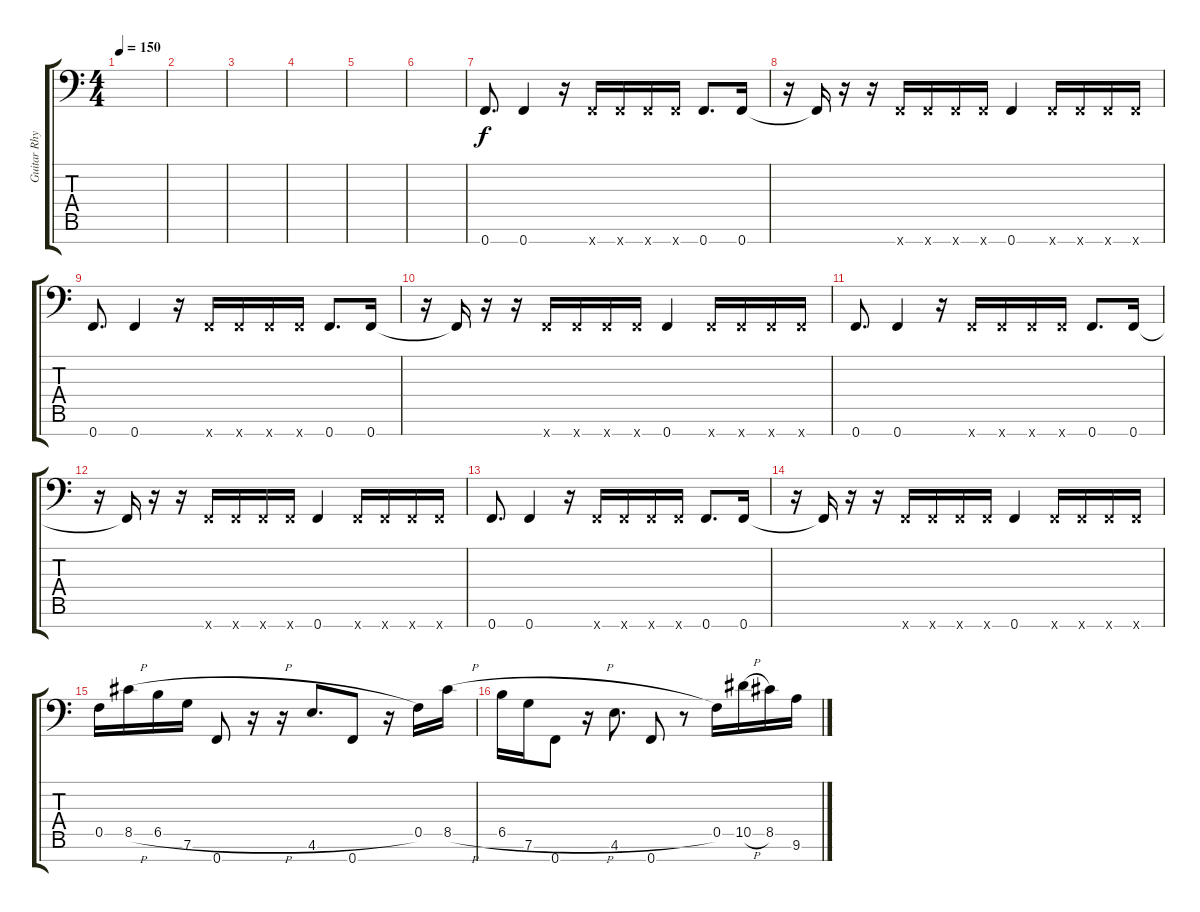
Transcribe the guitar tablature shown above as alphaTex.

\track ("Guitar Rhytm" "Guitar Rhy") {instrument distortionguitar}
\staff {score tabs}
\tuning (C4 G3 D3 Bb2 F2 C2 F1) {hide}
\ts (4 4)
\tempo 150
\clef f4
\ks c
|
|
|
|
|
|
0.7.8{d} 0.7.4 r.16 0.7{x}.16 0.7{x}.16 0.7{x}.16 0.7{x}.16 0.7.8{d} 0.7.16 |
r.16 0.7{t}.16 r.16 r.16 0.7{x}.16 0.7{x}.16 0.7{x}.16 0.7{x}.16 0.7.4 0.7{x}.16 0.7{x}.16 0.7{x}.16 0.7{x}.16 |
0.7.8{d} 0.7.4 r.16 0.7{x}.16 0.7{x}.16 0.7{x}.16 0.7{x}.16 0.7.8{d} 0.7.16 |
r.16 0.7{t}.16 r.16 r.16 0.7{x}.16 0.7{x}.16 0.7{x}.16 0.7{x}.16 0.7.4 0.7{x}.16 0.7{x}.16 0.7{x}.16 0.7{x}.16 |
0.7.8{d} 0.7.4 r.16 0.7{x}.16 0.7{x}.16 0.7{x}.16 0.7{x}.16 0.7.8{d} 0.7.16 |
r.16 0.7{t}.16 r.16 r.16 0.7{x}.16 0.7{x}.16 0.7{x}.16 0.7{x}.16 0.7.4 0.7{x}.16 0.7{x}.16 0.7{x}.16 0.7{x}.16 |
0.7.8{d} 0.7.4 r.16 0.7{x}.16 0.7{x}.16 0.7{x}.16 0.7{x}.16 0.7.8{d} 0.7.16 |
r.16 0.7{t}.16 r.16 r.16 0.7{x}.16 0.7{x}.16 0.7{x}.16 0.7{x}.16 0.7.4 0.7{x}.16 0.7{x}.16 0.7{x}.16 0.7{x}.16 |
0.5.16 8.5{h}.16 6.5{h}.16 7.6.16 0.7.8 r.16 r.16 4.6.8{d} 0.7.8 r.16 0.5.16 8.5{h}.16 |
6.5{h}.16 7.6.16 0.7.8 r.16 4.6.8{d} 0.7.8 r.8 0.5.16 10.5{h}.16 8.5.16 9.6.16
